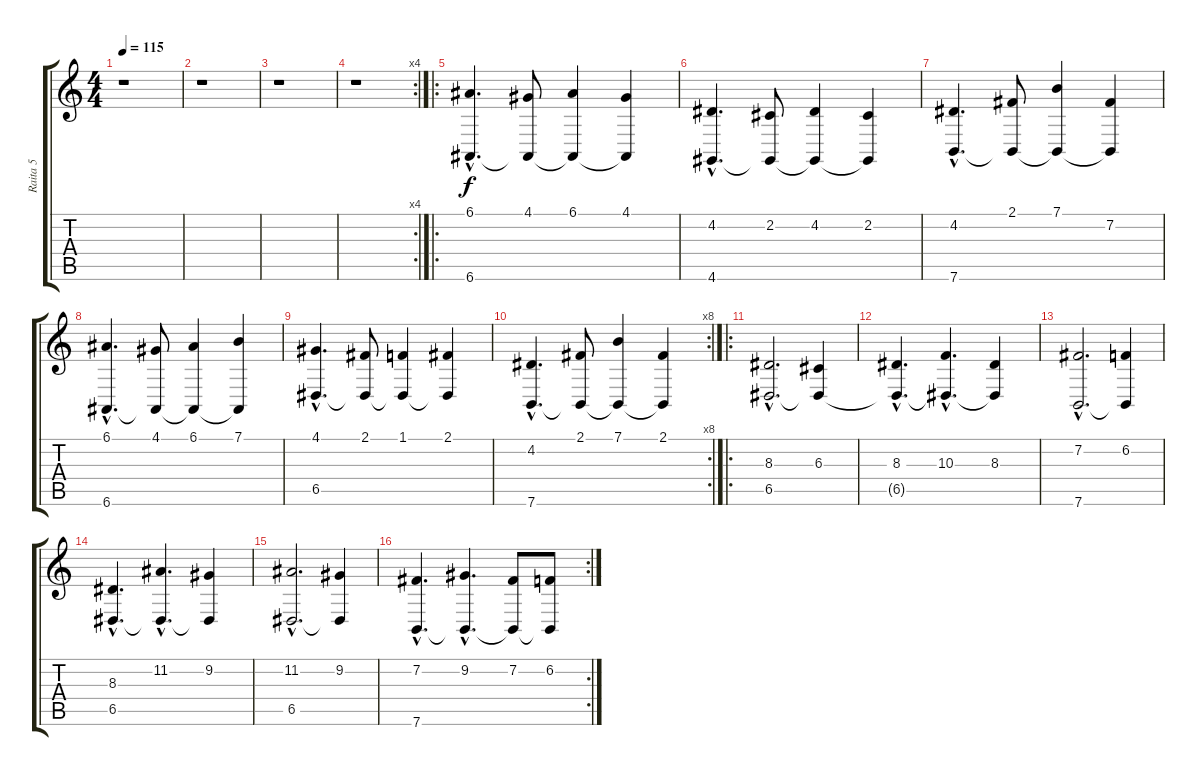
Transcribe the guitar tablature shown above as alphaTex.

\track ("Raita 5" "Raita 5") {instrument frenchhorn}
\staff {score tabs}
\tuning (E4 B3 G3 D3 A2 E2) {hide}
\ts (4 4)
\tempo 115
\clef g2
\ks c
r.1{dy f} |
r.1 |
r.1 |
\rc 4
r.1 |
\ro
(6.1{hac} 6.6{hac}).4{d} (4.1 6.6{t}).8 (6.1 6.6{t}).4 (4.1 6.6{t}).4 |
(4.2{hac} 4.6{hac}).4{d} (2.2 4.6{t}).8 (4.2 4.6{t}).4 (2.2 4.6{t}).4 |
(4.2{hac} 7.6{hac}).4{d} (2.1 7.6{t}).8 (7.1 7.6{t}).4 (7.2 7.6{t}).4 |
(6.1{hac} 6.6{hac}).4{d} (4.1 6.6{t}).8 (6.1 6.6{t}).4 (7.1 6.6{t}).4 |
(4.1{hac} 6.5{hac}).4{d} (2.1 6.5{t}).8 (1.1 6.5{t}).4 (2.1 6.5{t}).4 |
\rc 8
(4.2{hac} 7.6{hac}).4{d} (2.1 7.6{t}).8 (7.1 7.6{t}).4 (2.1 7.6{t}).4 |
\ro
(8.3{hac} 6.5{hac}).2{d instrument pad4choir} (6.3 6.5{t}).4 |
(8.3{hac} 6.5{hac t}).4{d} (10.3{hac} 6.5{hac t}).4{d} (8.3 6.5{t}).4 |
(7.2{hac} 7.6{hac}).2{d} (6.2 7.6{t}).4 |
(8.3{hac} 6.5{hac}).4{d} (11.2{hac} 6.5{hac t}).4{d} (9.2 6.5{t}).4 |
(11.2{hac} 6.5{hac}).2{d} (9.2 6.5{t}).4 |
\rc 2
(7.2{hac} 7.6{hac}).4{d} (9.2{hac} 7.6{hac t}).4{d} (7.2 7.6{t}).8 (6.2 7.6{t}).8
